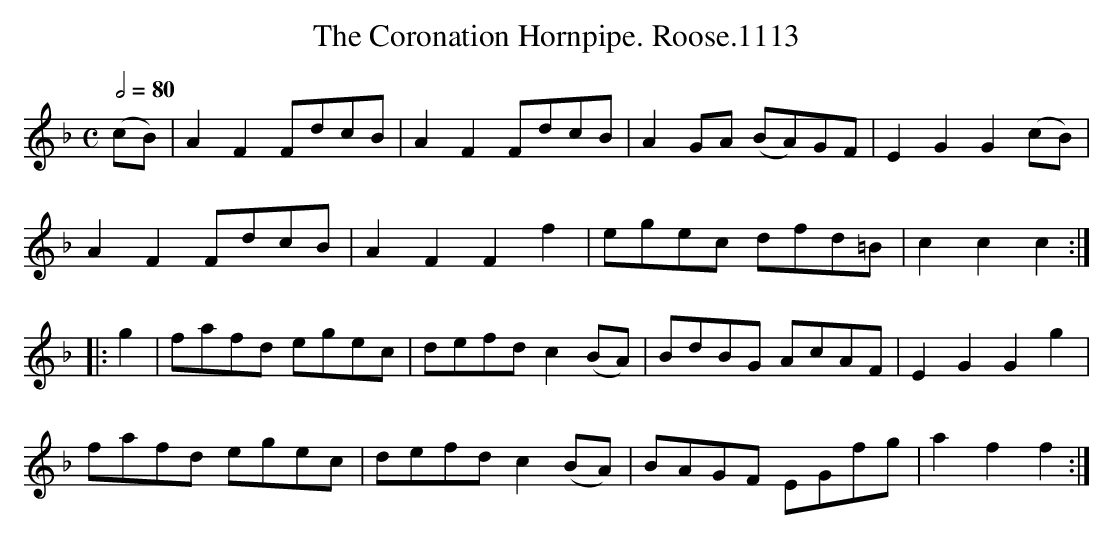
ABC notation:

X:1
T: Coronation Hornpipe. Roose.1113, The
M:C
L:1/8
Q:1/2=80
K:F
(cB) | A2F2FdcB |  A2F2FdcB | A2GA (BA)GF | E2G2G2 (cB) |
A2F2FdcB | A2F2F2f2 | egec dfd=B | c2c2c2:|
|:g2| fafd egec | defd c2(BA) | BdBG AcAF | E2G2G2g2 |
fafd egec | defd c2(BA) | BAGF EGfg | a2f2f2:|
